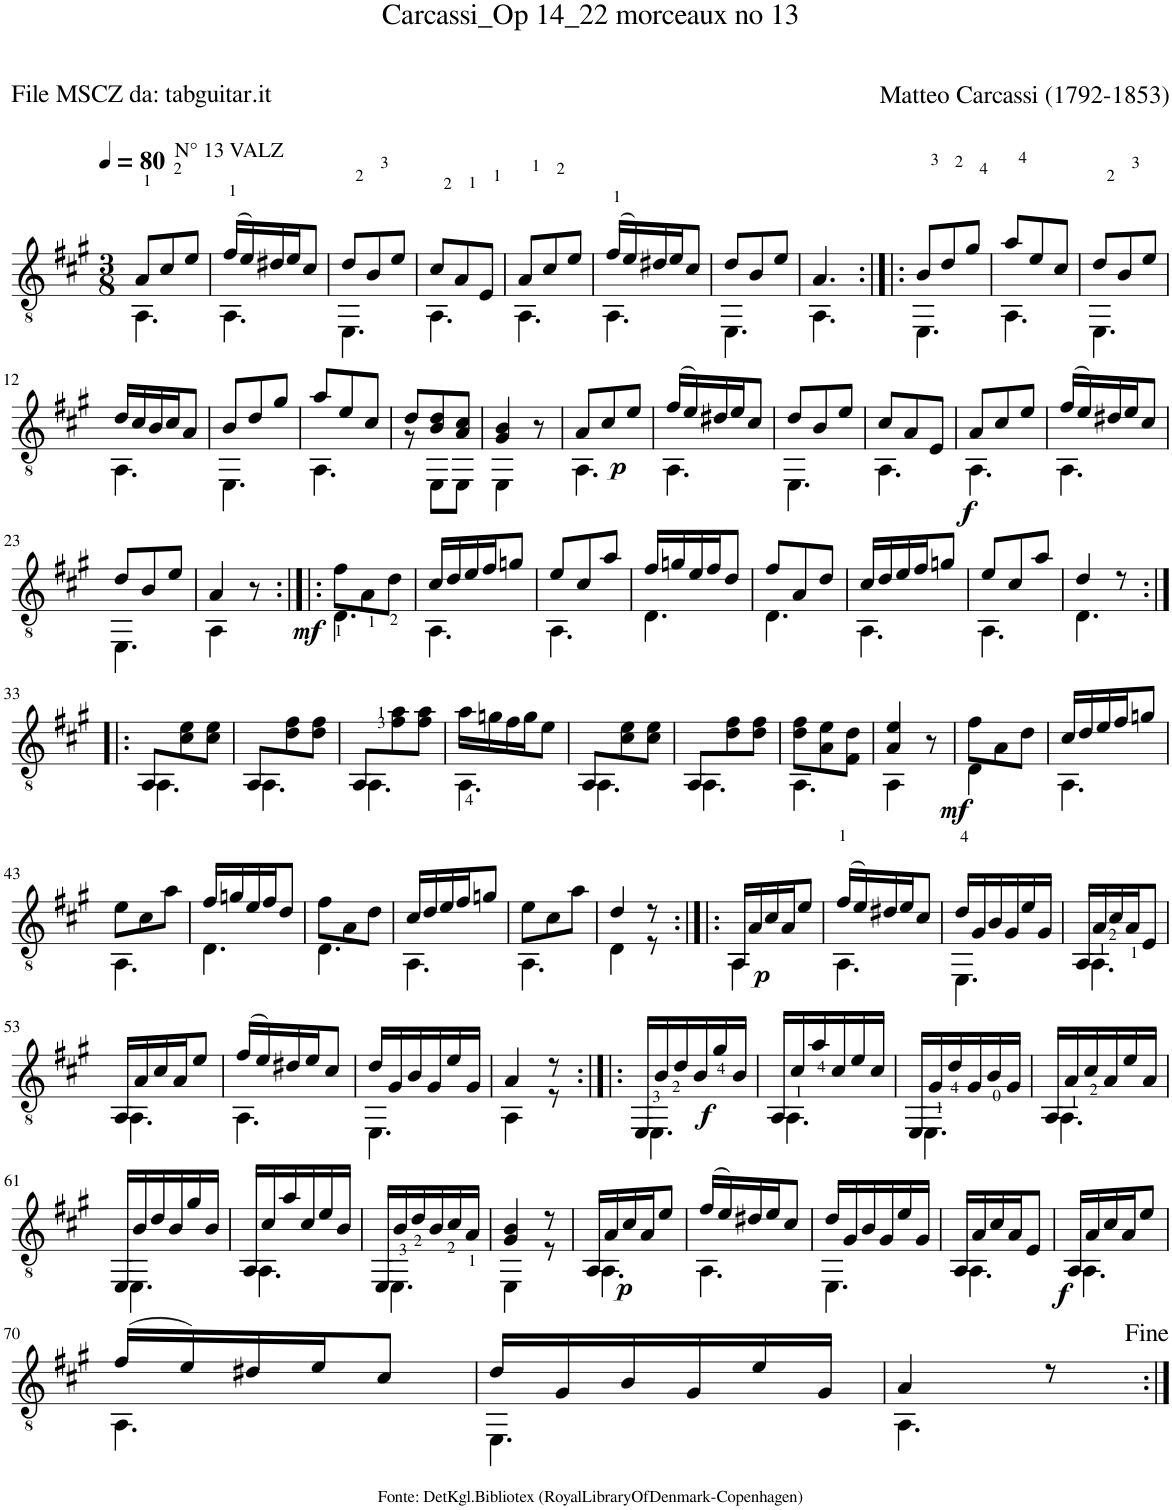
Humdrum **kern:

**kern	**dynam
*part1	*part1
*staff1	*staff1
*I"Guitar	*
*I'Guit.	*
*clefGv2	*
*k[f#c#g#]	*
*M3/8	*
*MM80	*
=1	=1
*^	*
8A/L	4.AA\	.
!LO:TX:a:t=N° 13 VALZ	!	!
8c#/	.	.
8e/J	.	.
=2	=2	=2
(16f#/LL	4.AA\	.
16e/)	.	.
16d#X/	.	.
16e/J	.	.
8c#/J	.	.
=3	=3	=3
8d/L	4.EE\	.
8B/	.	.
8e/J	.	.
=4	=4	=4
8c#/L	4.AA\	.
8A/	.	.
8E/J	.	.
=5	=5	=5
8A/L	4.AA\	.
8c#/	.	.
8e/J	.	.
=6	=6	=6
(16f#/LL	4.AA\	.
16e/)	.	.
16d#X/	.	.
16e/J	.	.
8c#/J	.	.
=7	=7	=7
8d/L	4.EE\	.
8B/	.	.
8e/J	.	.
=8	=8	=8
4.A/	4.AA\	.
=9:|!|:	=9:|!|:	=9:|!|:
8B/L	4.EE\	.
8d/	.	.
8g#/J	.	.
=10	=10	=10
8a/L	4.AA\	.
8e/	.	.
8c#/J	.	.
=11	=11	=11
8d/L	4.EE\	.
8B/	.	.
8e/J	.	.
!!LO:LB:g=z	!!
=12	=12	=12
16d/LL	4.AA\	.
16c#/	.	.
16B/	.	.
16c#/J	.	.
8A/J	.	.
=13	=13	=13
8B/L	4.EE\	.
8d/	.	.
8g#/J	.	.
=14	=14	=14
8a/L	4.AA\	.
8e/	.	.
8c#/J	.	.
=15	=15	=15
8d/L	8r	.
8B/ 8d/	8EE\L	.
8A/ 8c#/J	8EE\J	.
=16	=16	=16
4G#/ 4B/	4EE\	.
8r	8ryy	.
=17	=17	=17
8A/L	4.AA\	.
!	!	!LO:DY:b
8c#/	.	p
8e/J	.	.
=18	=18	=18
(16f#/LL	4.AA\	.
16e/)	.	.
16d#X/	.	.
16e/J	.	.
8c#/J	.	.
=19	=19	=19
8d/L	4.EE\	.
8B/	.	.
8e/J	.	.
=20	=20	=20
8c#/L	4.AA\	.
8A/	.	.
!	!	!LO:DY:b
8E/J	.	f
=21	=21	=21
8A/L	4.AA\	.
8c#/	.	.
8e/J	.	.
=22	=22	=22
(16f#/LL	4.AA\	.
16e/)	.	.
16d#X/	.	.
16e/J	.	.
8c#/J	.	.
!!LO:LB:g=z	!!
=23	=23	=23
8d/L	4.EE\	.
8B/	.	.
8e/J	.	.
=24	=24	=24
4A/	4AA\	.
!	!	!LO:DY:b
8r	8ryy	mf
=25:|!|:	=25:|!|:	=25:|!|:
8f#\L	4.D\	.
8A\	.	.
8d\J	.	.
=26	=26	=26
16c#/LL	4.AA\	.
16d/	.	.
16e/	.	.
16f#/J	.	.
8gn/J	.	.
=27	=27	=27
8e/L	4.AA\	.
8c#/	.	.
8a/J	.	.
=28	=28	=28
16f#/LL	4.D\	.
16gn/	.	.
16e/	.	.
16f#/J	.	.
8d/J	.	.
=29	=29	=29
8f#/L	4.D\	.
8A/	.	.
8d/J	.	.
=30	=30	=30
16c#/LL	4.AA\	.
16d/	.	.
16e/	.	.
16f#/J	.	.
8gn/J	.	.
=31	=31	=31
8e/L	4.AA\	.
8c#/	.	.
8a/J	.	.
=32	=32	=32
4d/	4.D\	.
8r	.	.
!!LO:LB:g=z	!!
=33:|!|:	=33:|!|:	=33:|!|:
8AA/L	4.AA\	.
8c#\ 8e\	.	.
8c#\ 8e\J	.	.
=34	=34	=34
8AA/L	4.AA\	.
8d\ 8f#\	.	.
8d\ 8f#\J	.	.
=35	=35	=35
8AA/L	4.AA\	.
8f#\ 8a\	.	.
8f#\ 8a\J	.	.
=36	=36	=36
16a\LL	4.AA\	.
16gn\	.	.
16f#\	.	.
16g\J	.	.
8e\J	.	.
=37	=37	=37
8AA/L	4.AA\	.
8c#\ 8e\	.	.
8c#\ 8e\J	.	.
=38	=38	=38
8AA/L	4.AA\	.
8d\ 8f#\	.	.
8d\ 8f#\J	.	.
=39	=39	=39
8d\ 8f#\L	4.AA\	.
8A\ 8e\	.	.
8F#\ 8d\J	.	.
=40	=40	=40
4A/ 4e/	4AA\	.
!	!	!LO:DY:b
8r	8ryy	mf
=41	=41	=41
8f#\L	4D\	.
8A\	.	.
8d\J	8ryy	.
=42	=42	=42
16c#/LL	4.AA\	.
16d/	.	.
16e/	.	.
16f#/J	.	.
8gn/J	.	.
!!LO:LB:g=z	!!
=43	=43	=43
8e\L	4.AA\	.
8c#\	.	.
8a\J	.	.
=44	=44	=44
16f#/LL	4.D\	.
16gn/	.	.
16e/	.	.
16f#/J	.	.
8d/J	.	.
=45	=45	=45
8f#\L	4.D\	.
8A\	.	.
8d\J	.	.
=46	=46	=46
16c#/LL	4.AA\	.
16d/	.	.
16e/	.	.
16f#/J	.	.
8gn/J	.	.
=47	=47	=47
8e\L	4.AA\	.
8c#\	.	.
8a\J	.	.
=48	=48	=48
4d/	4D\	.
8r	8r	.
=49:|!|:	=49:|!|:	=49:|!|:
16AA/LL	4AA\	.
16A/	.	.
!	!	!LO:DY:b
16c#/	.	p
16A/J	.	.
8e/J	8ryy	.
=50	=50	=50
(16f#/LL	4.AA\	.
16e/)	.	.
16d#X/	.	.
16e/J	.	.
8c#/J	.	.
=51	=51	=51
16d/LL	4.EE\	.
16G#/	.	.
16B/	.	.
16G#/	.	.
16e/	.	.
16G#/JJ	.	.
=52	=52	=52
16AA/LL	4.AA\	.
16A/	.	.
16c#/	.	.
16A/J	.	.
8E/J	.	.
!!LO:LB:g=z	!!
=53	=53	=53
16AA/LL	4.AA\	.
16A/	.	.
16c#/	.	.
16A/J	.	.
8e/J	.	.
=54	=54	=54
(16f#/LL	4.AA\	.
16e/)	.	.
16d#X/	.	.
16e/J	.	.
8c#/J	.	.
=55	=55	=55
16d/LL	4.EE\	.
16G#/	.	.
16B/	.	.
16G#/	.	.
16e/	.	.
16G#/JJ	.	.
=56	=56	=56
4A/	4AA\	.
8r	8r	.
=57:|!|:	=57:|!|:	=57:|!|:
16EE/LL	4.EE\	.
16B/	.	.
16d/	.	.
!	!	!LO:DY:b
16B/	.	f
16g#/	.	.
16B/JJ	.	.
=58	=58	=58
16AA/LL	4.AA\	.
16c#/	.	.
16a/	.	.
16c#/	.	.
16e/	.	.
16c#/JJ	.	.
=59	=59	=59
16EE/LL	4.EE\	.
16G#/	.	.
16d/	.	.
16G#/	.	.
16B/	.	.
16G#/JJ	.	.
=60	=60	=60
16AA/LL	4.AA\	.
16A/	.	.
16c#/	.	.
16A/	.	.
16e/	.	.
16A/JJ	.	.
!!LO:LB:g=z	!!
=61	=61	=61
16EE/LL	4.EE\	.
16B/	.	.
16d/	.	.
16B/	.	.
16g#/	.	.
16B/JJ	.	.
=62	=62	=62
16AA/LL	4.AA\	.
16c#/	.	.
16a/	.	.
16c#/	.	.
16e/	.	.
16B/JJ	.	.
=63	=63	=63
16EE/LL	4.EE\	.
16B/	.	.
16d/	.	.
16B/	.	.
16c#/	.	.
16A/JJ	.	.
=64	=64	=64
4G#/ 4B/	4EE\	.
8r	8r	.
=65	=65	=65
16AA/LL	4.AA\	.
16A/	.	.
!	!	!LO:DY:b
16c#/	.	p
16A/J	.	.
8e/J	.	.
=66	=66	=66
(16f#/LL	4.AA\	.
16e/)	.	.
16d#X/	.	.
16e/J	.	.
8c#/J	.	.
=67	=67	=67
16d/LL	4.EE\	.
16G#/	.	.
16B/	.	.
16G#/	.	.
16e/	.	.
16G#/JJ	.	.
=68	=68	=68
16AA/LL	4.AA\	.
16A/	.	.
16c#/	.	.
16A/J	.	.
8E/J	.	.
=69	=69	=69
!	!	!LO:DY:b
16AA/LL	4.AA\	f
16A/	.	.
16c#/	.	.
16A/J	.	.
8e/J	.	.
!!LO:LB:g=z	!!
=70	=70	=70
(16f#/LL	4.AA\	.
16e/)	.	.
16d#X/	.	.
16e/J	.	.
8c#/J	.	.
=71	=71	=71
16d/LL	4.EE\	.
16G#/	.	.
16B/	.	.
16G#/	.	.
16e/	.	.
16G#/JJ	.	.
=72	=72	=72
4A/	4.AA\	.
8r	.	.
*v	*v	*
=:|!	=:|!
*-	*-
